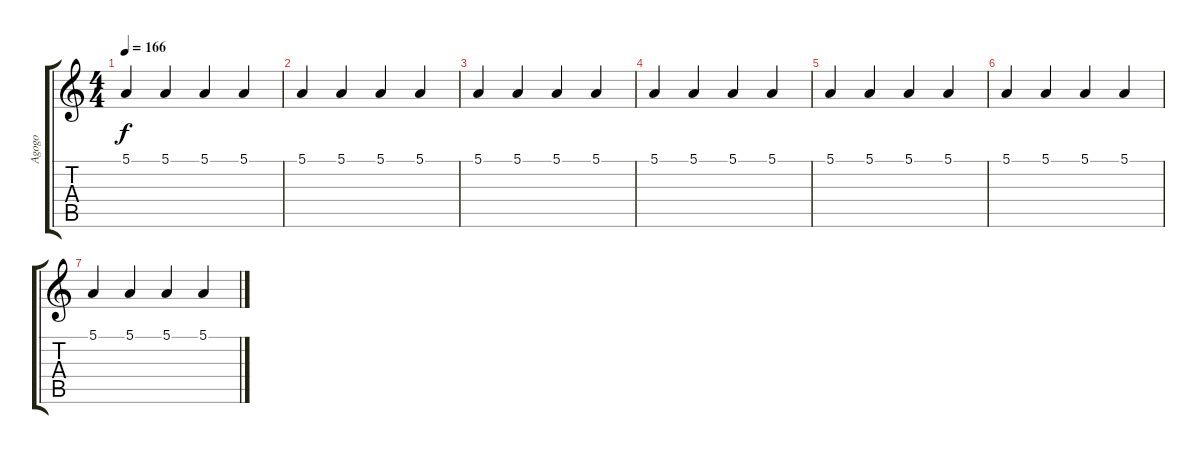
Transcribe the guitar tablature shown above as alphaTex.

\track ("Agogo" "Agogo") {instrument agogo}
\staff {score tabs}
\tuning (E4 B3 G3 D3 A2 E2) {hide}
\ts (4 4)
\tempo 166
\clef g2
\ks c
5.1.4{dy f} 5.1.4 5.1.4 5.1.4 |
5.1.4 5.1.4 5.1.4 5.1.4 |
5.1.4 5.1.4 5.1.4 5.1.4 |
5.1.4 5.1.4{volume 0} 5.1.4 5.1.4 |
5.1.4 5.1.4 5.1.4 5.1.4 |
5.1.4 5.1.4 5.1.4 5.1.4 |
5.1.4 5.1.4 5.1.4 5.1.4
